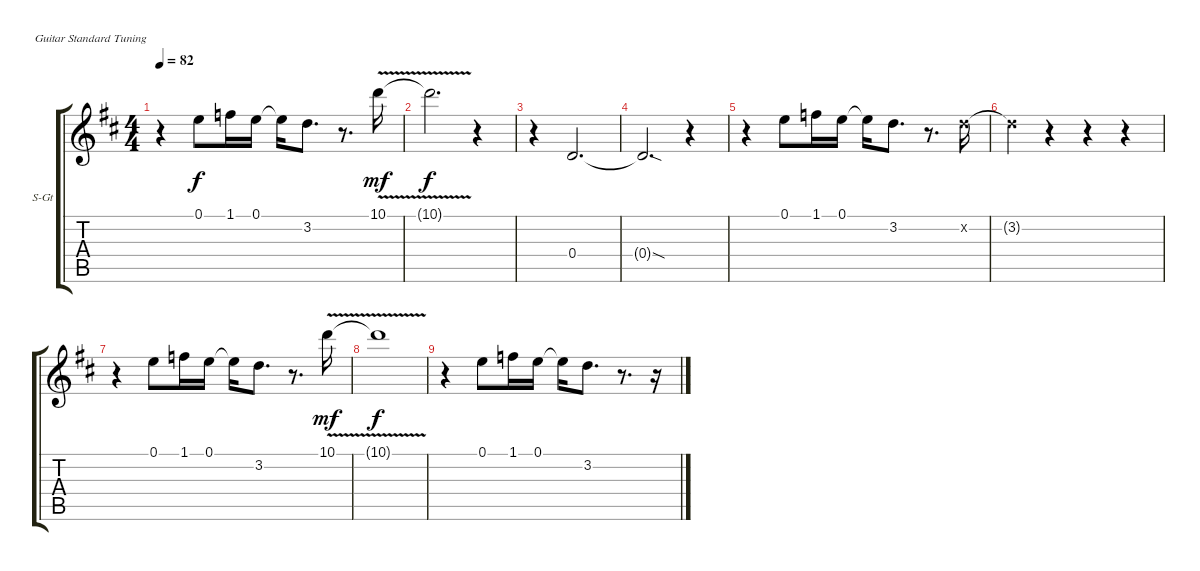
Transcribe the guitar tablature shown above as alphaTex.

\bracketExtendMode groupsimilarinstruments
\firstSystemTrackNameOrientation horizontal
\otherSystemsTrackNameOrientation horizontal
\track ("Track 1" "S-Gt") {instrument tenorsax}
\staff {score tabs}
\tuning (E4 B3 G3 D3 A2 E2)
\displaytranspose 12
\ts (4 4)
\tempo 82
\clef g2
\ks d
r.4{dy f} 0.1.8 1.1.16 0.1.16 0.1{t}.16 3.2.8{d} r.8{d} 10.1{v}.16{dy mf} |
10.1{v t}.2{d dy f} r.4 |
r.4 0.4.2{d} |
0.4{sod t}.2{d} r.4 |
r.4 0.1.8 1.1.16 0.1.16 0.1{t}.16 3.2.8{d} r.8{d} 3.2{x}.16 |
3.2{x t}.4 r.4 r.4 r.4 |
r.4 0.1.8 1.1.16 0.1.16 0.1{t}.16 3.2.8{d} r.8{d} 10.1{v}.16{dy mf} |
10.1{v t}.1{dy f} |
r.4 0.1.8 1.1.16 0.1.16 0.1{t}.16 3.2.8{d} r.8{d} r.16
